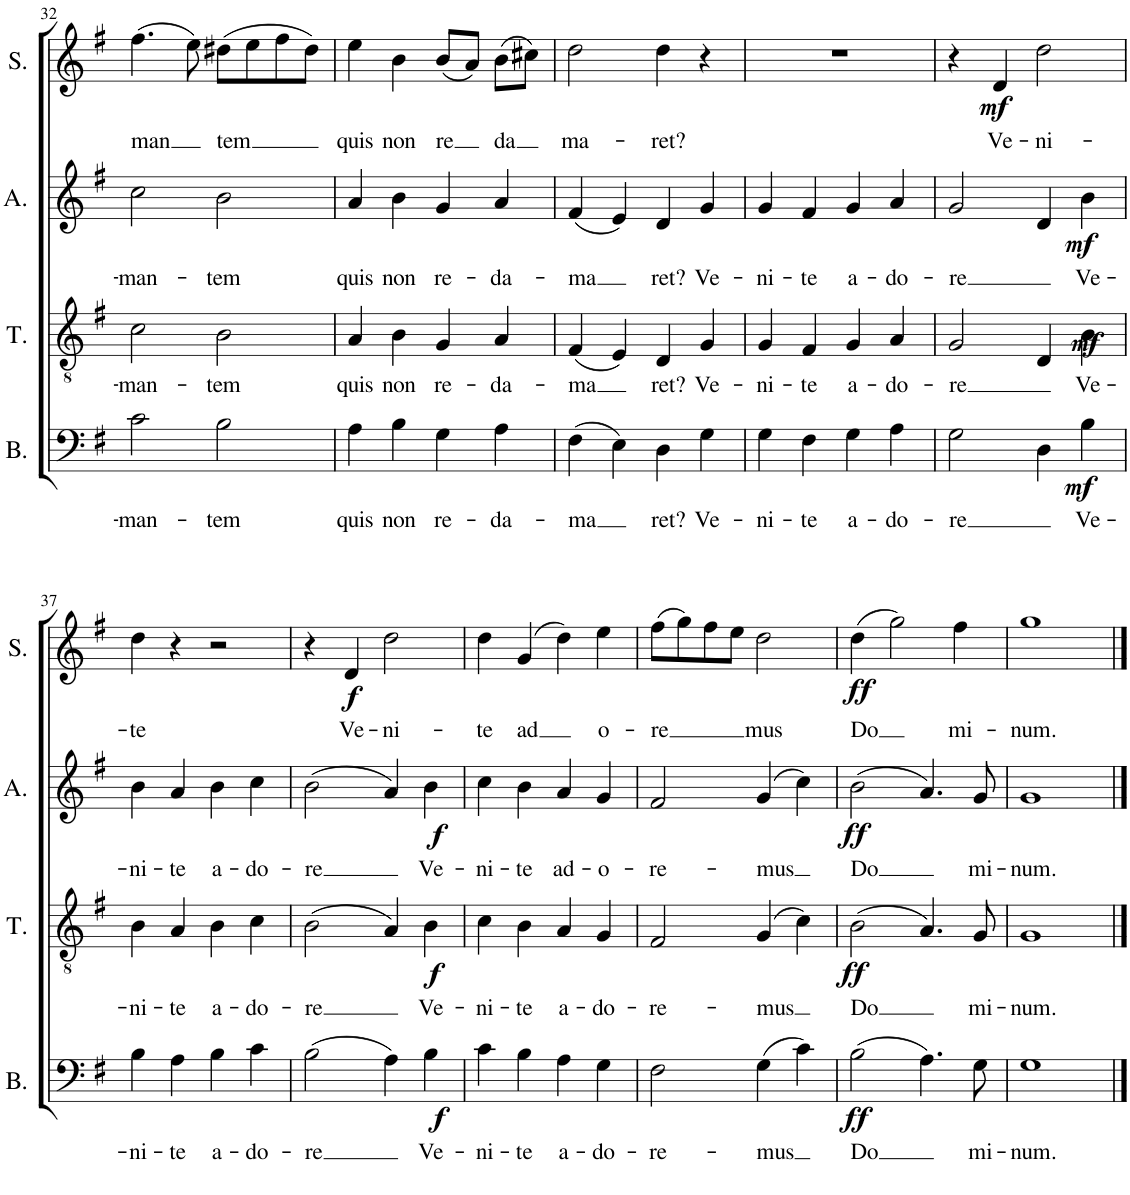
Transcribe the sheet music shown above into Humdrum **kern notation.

**kern	**text	**dynam	**kern	**text	**dynam	**kern	**text	**dynam	**kern	**text	**dynam
*part4	*part4	*part4	*part3	*part3	*part3	*part2	*part2	*part2	*part1	*part1	*part1
*staff4	*staff4	*staff4	*staff3	*staff3	*staff3	*staff2	*staff2	*staff2	*staff1	*staff1	*staff1
*I"Bass	*	*	*I"Tenor	*	*	*I"Alto	*	*	*I"Soprano	*	*
*I'B.	*	*	*I'T.	*	*	*I'A.	*	*	*I'S.	*	*
!!LO:PB:g=z
*clefF4	*	*	*clefGv2	*	*	*clefG2	*	*	*clefG2	*	*
*k[f#]	*	*	*k[f#]	*	*	*k[f#]	*	*	*k[f#]	*	*
*M4/4	*	*	*M4/4	*	*	*M4/4	*	*	*M4/4	*	*
*met(c)	*	*	*met(c)	*	*	*met(c)	*	*	*met(c)	*	*
=32	=32	=32	=32	=32	=32	=32	=32	=32	=32	=32	=32
!	!LO:LY:b	!	!	!LO:LY:b	!	!	!LO:LY:b	!	!	!LO:LY:b	!
2c\	-man-	.	2c\	-man-	.	2cc\	-man-	.	(4.ff#\	man	.
.	.	.	.	.	.	.	.	.	8ee\)	.	.
!	!LO:LY:b	!	!	!LO:LY:b	!	!	!LO:LY:b	!	!	!LO:LY:b	!
2B\	-tem	.	2B\	-tem	.	2b\	-tem	.	(8dd#X\L	tem	.
.	.	.	.	.	.	.	.	.	8ee\	.	.
.	.	.	.	.	.	.	.	.	8ff#\	.	.
.	.	.	.	.	.	.	.	.	8dd#\J)	.	.
=33	=33	=33	=33	=33	=33	=33	=33	=33	=33	=33	=33
!	!LO:LY:b	!	!	!LO:LY:b	!	!	!LO:LY:b	!	!	!LO:LY:b	!
4A\	quis	.	4A/	quis	.	4a/	quis	.	4ee\	quis	.
!	!LO:LY:b	!	!	!LO:LY:b	!	!	!LO:LY:b	!	!	!LO:LY:b	!
4B\	non	.	4B\	non	.	4b\	non	.	4b\	non	.
!	!LO:LY:b	!	!	!LO:LY:b	!	!	!LO:LY:b	!	!	!LO:LY:b	!
4G\	re-	.	4G/	re-	.	4g/	re-	.	(8b/L	re	.
.	.	.	.	.	.	.	.	.	8a/J)	.	.
!	!LO:LY:b	!	!	!LO:LY:b	!	!	!LO:LY:b	!	!	!LO:LY:b	!
4A\	-da-	.	4A/	-da-	.	4a/	-da-	.	(8b\L	da	.
.	.	.	.	.	.	.	.	.	8cc#X\J)	.	.
=34	=34	=34	=34	=34	=34	=34	=34	=34	=34	=34	=34
!	!LO:LY:b	!	!	!LO:LY:b	!	!	!LO:LY:b	!	!	!LO:LY:b	!
(4F#\	-ma	.	(4F#/	-ma	.	(4f#/	-ma	.	2dd\	ma-	.
4E\)	.	.	4E/)	.	.	4e/)	.	.	.	.	.
!	!LO:LY:b	!	!	!LO:LY:b	!	!	!LO:LY:b	!	!	!LO:LY:b	!
4D\	ret?	.	4D/	ret?	.	4d/	ret?	.	4dd\	-ret?	.
!	!LO:LY:b	!	!	!LO:LY:b	!	!	!LO:LY:b	!	!	!	!
4G\	Ve-	.	4G/	Ve-	.	4g/	Ve-	.	4r	.	.
=35	=35	=35	=35	=35	=35	=35	=35	=35	=35	=35	=35
!	!LO:LY:b	!	!	!LO:LY:b	!	!	!LO:LY:b	!	!	!	!
4G\	-ni-	.	4G/	-ni-	.	4g/	-ni-	.	1r	.	.
!	!LO:LY:b	!	!	!LO:LY:b	!	!	!LO:LY:b	!	!	!	!
4F#\	-te	.	4F#/	-te	.	4f#/	-te	.	.	.	.
!	!LO:LY:b	!	!	!LO:LY:b	!	!	!LO:LY:b	!	!	!	!
4G\	a-	.	4G/	a-	.	4g/	a-	.	.	.	.
!	!LO:LY:b	!	!	!LO:LY:b	!	!	!LO:LY:b	!	!	!	!
4A\	-do-	.	4A/	-do-	.	4a/	-do-	.	.	.	.
=36	=36	=36	=36	=36	=36	=36	=36	=36	=36	=36	=36
!	!LO:LY:b	!	!	!LO:LY:b	!	!	!LO:LY:b	!	!	!	!
2G\	-re	.	2G/	-re	.	2g/	-re	.	4r	.	.
!	!	!	!	!	!	!	!	!	!	!LO:LY:b	!LO:DY:b
.	.	.	.	.	.	.	.	.	4d/	Ve-	mf
!	!	!	!	!	!	!	!	!	!	!LO:LY:b	!
4D\	.	.	4D/	.	.	4d/	.	.	2dd\	-ni-	.
!	!LO:LY:b	!LO:DY:b	!	!LO:LY:b	!LO:DY:b	!	!LO:LY:b	!LO:DY:b	!	!	!
4B\	Ve-	mf	4B\	Ve-	mf	4b\	Ve-	mf	.	.	.
!!LO:LB:g=z
=37	=37	=37	=37	=37	=37	=37	=37	=37	=37	=37	=37
!	!LO:LY:b	!	!	!LO:LY:b	!	!	!LO:LY:b	!	!	!LO:LY:b	!
4B\	-ni-	.	4B\	-ni-	.	4b\	-ni-	.	4dd\	-te	.
!	!LO:LY:b	!	!	!LO:LY:b	!	!	!LO:LY:b	!	!	!	!
4A\	-te	.	4A/	-te	.	4a/	-te	.	4r	.	.
!	!LO:LY:b	!	!	!LO:LY:b	!	!	!LO:LY:b	!	!	!	!
4B\	a-	.	4B\	a-	.	4b\	a-	.	2r	.	.
!	!LO:LY:b	!	!	!LO:LY:b	!	!	!LO:LY:b	!	!	!	!
4c\	-do-	.	4c\	-do-	.	4cc\	-do-	.	.	.	.
=38	=38	=38	=38	=38	=38	=38	=38	=38	=38	=38	=38
!	!LO:LY:b	!	!	!LO:LY:b	!	!	!LO:LY:b	!	!	!	!
(2B\	-re	.	(2B\	-re	.	(2b\	-re	.	4r	.	.
!	!	!	!	!	!	!	!	!	!	!LO:LY:b	!LO:DY:b
.	.	.	.	.	.	.	.	.	4d/	Ve-	f
!	!	!	!	!	!	!	!	!	!	!LO:LY:b	!
4A\)	.	.	4A/)	.	.	4a/)	.	.	2dd\	-ni-	.
!	!LO:LY:b	!LO:DY:b	!	!LO:LY:b	!LO:DY:b	!	!LO:LY:b	!LO:DY:b	!	!	!
4B\	Ve-	f	4B\	Ve-	f	4b\	Ve-	f	.	.	.
=39	=39	=39	=39	=39	=39	=39	=39	=39	=39	=39	=39
!	!LO:LY:b	!	!	!LO:LY:b	!	!	!LO:LY:b	!	!	!LO:LY:b	!
4c\	-ni-	.	4c\	-ni-	.	4cc\	-ni-	.	4dd\	-te	.
!	!LO:LY:b	!	!	!LO:LY:b	!	!	!LO:LY:b	!	!	!LO:LY:b	!
4B\	-te	.	4B\	-te	.	4b\	-te	.	(4g/	ad	.
!	!LO:LY:b	!	!	!LO:LY:b	!	!	!LO:LY:b	!	!	!	!
4A\	a-	.	4A/	a-	.	4a/	ad-	.	4dd\)	.	.
!	!LO:LY:b	!	!	!LO:LY:b	!	!	!LO:LY:b	!	!	!LO:LY:b	!
4G\	-do-	.	4G/	-do-	.	4g/	-o-	.	4ee\	o-	.
=40	=40	=40	=40	=40	=40	=40	=40	=40	=40	=40	=40
!	!LO:LY:b	!	!	!LO:LY:b	!	!	!LO:LY:b	!	!	!LO:LY:b	!
2F#\	-re-	.	2F#/	-re-	.	2f#/	-re-	.	(8ff#\L	-re	.
.	.	.	.	.	.	.	.	.	8gg\)	.	.
.	.	.	.	.	.	.	.	.	8ff#\	.	.
.	.	.	.	.	.	.	.	.	8ee\J	.	.
!	!LO:LY:b	!	!	!LO:LY:b	!	!	!LO:LY:b	!	!	!LO:LY:b	!
(4G\	-mus	.	(4G/	-mus	.	(4g/	-mus	.	2dd\	mus	.
4c\)	.	.	4c\)	.	.	4cc\)	.	.	.	.	.
=41	=41	=41	=41	=41	=41	=41	=41	=41	=41	=41	=41
!	!LO:LY:b	!LO:DY:b	!	!LO:LY:b	!LO:DY:b	!	!LO:LY:b	!LO:DY:b	!	!LO:LY:b	!LO:DY:b
(2B\	Do	ff	(2B\	Do	ff	(2b\	Do	ff	(4dd\	Do	ff
.	.	.	.	.	.	.	.	.	2gg\)	.	.
4.A\)	.	.	4.A/)	.	.	4.a/)	.	.	.	.	.
!	!	!	!	!	!	!	!	!	!	!LO:LY:b	!
.	.	.	.	.	.	.	.	.	4ff#\	mi-	.
!	!LO:LY:b	!	!	!LO:LY:b	!	!	!LO:LY:b	!	!	!	!
8G\	mi-	.	8G/	mi-	.	8g/	mi-	.	.	.	.
=42	=42	=42	=42	=42	=42	=42	=42	=42	=42	=42	=42
!	!LO:LY:b	!	!	!LO:LY:b	!	!	!LO:LY:b	!	!	!LO:LY:b	!
1G	-num.	.	1G	-num.	.	1g	-num.	.	1gg	-num.	.
==	==	==	==	==	==	==	==	==	==	==	==
*-	*-	*-	*-	*-	*-	*-	*-	*-	*-	*-	*-
